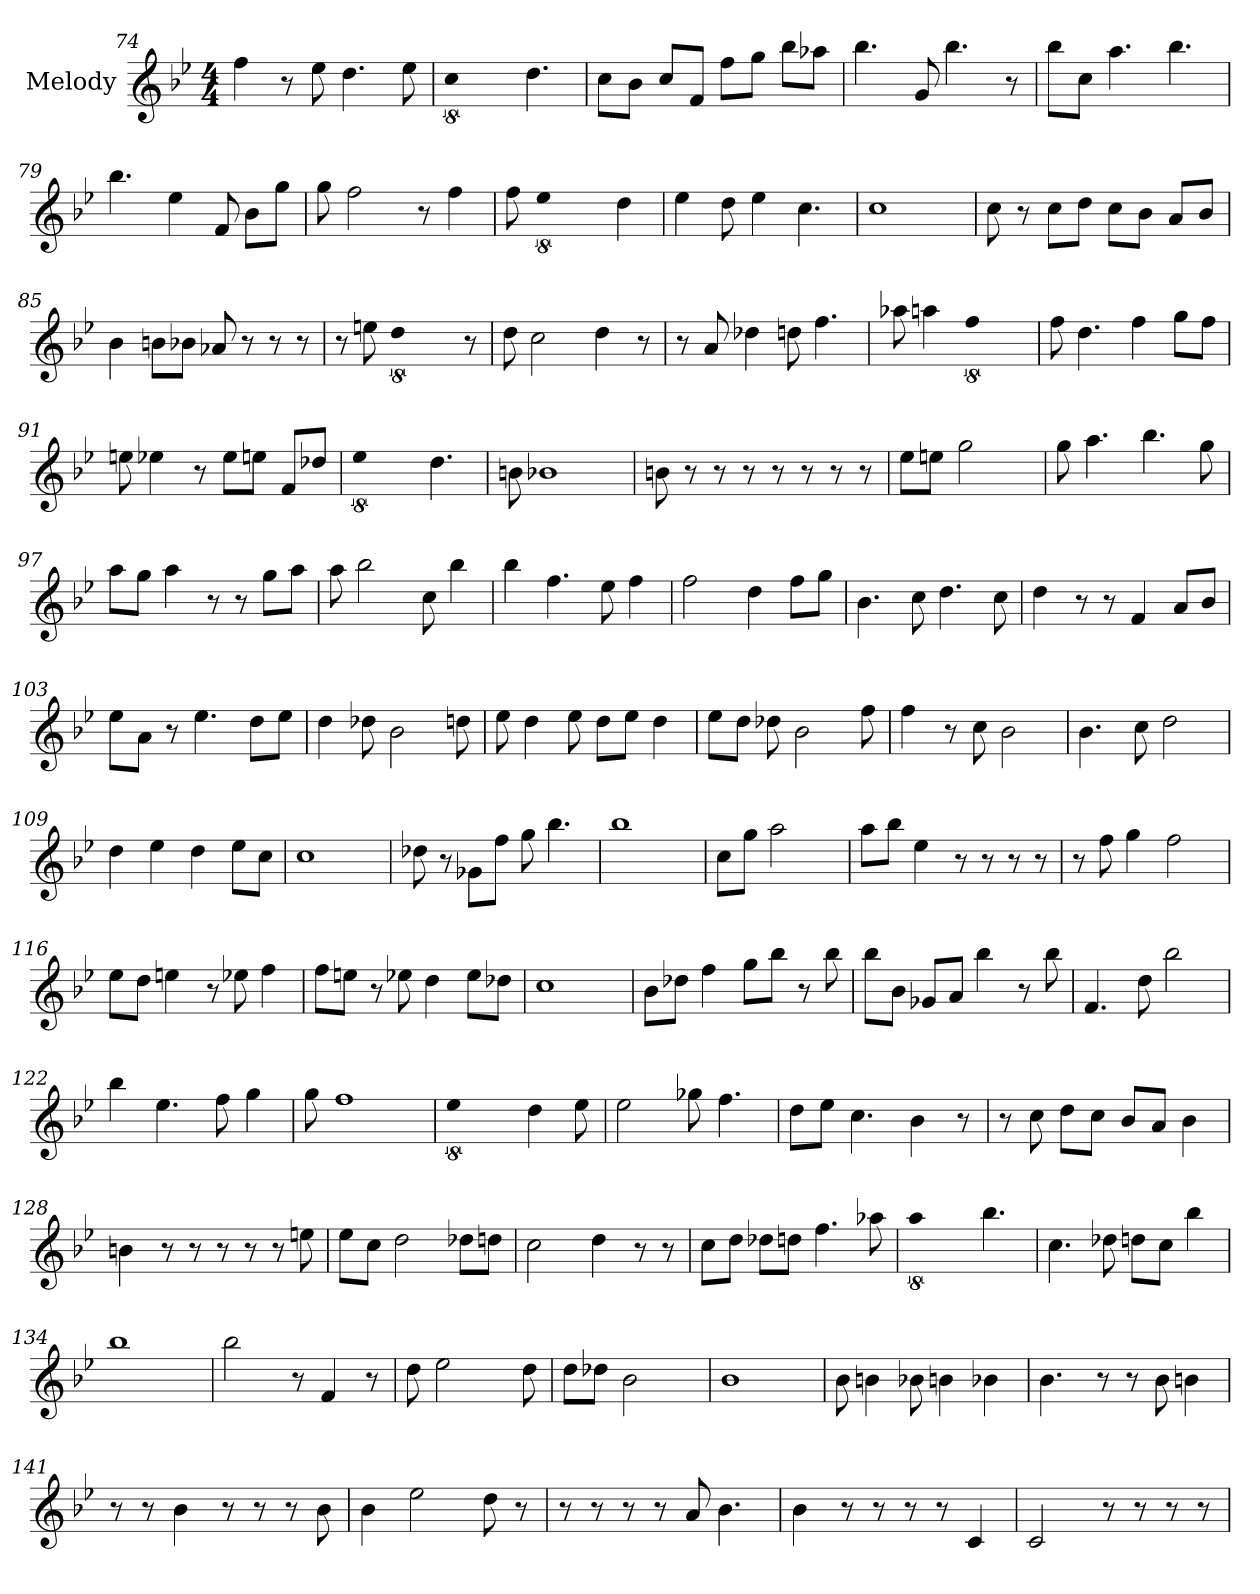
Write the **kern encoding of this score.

**kern
*part1
*staff1
*I"Melody
*clefG2
*k[b-e-]
*B-:
*M4/4
=74
4ff
8r
8ee-
4.dd
8ee-
=75
!LO:N:vis=2
8%5cc
4.dd
=76
8cc\L
8b-\J
8cc/L
8f/J
8ff\L
8gg\J
8bb-\L
8aa-\J
=77
4.bb-
8g
4.bb-
8r
=78
8bb-\L
8cc\J
4.aa
4.bb-
=79
4.bb-
4ee-
8f
8b-\L
8gg\J
=80
8gg
2ff
8r
4ff
=81
8ff
!LO:N:vis=2
8%5ee-
4dd
=82
4ee-
8dd
4ee-
4.cc
=83
1cc
=84
8cc
8r
8cc\L
8dd\J
8cc\L
8b-\J
8a/L
8b-/J
=85
4b-
8b\L
8b-\J
8a-
8r
8r
8r
=86
8r
8ee
!LO:N:vis=2
8%5dd
8r
=87
8dd
2cc
4dd
8r
=88
8r
8a
4dd-
8dd
4.ff
=89
8aa-
4aa
!LO:N:vis=2
8%5ff
=90
8ff
4.dd
4ff
8gg\L
8ff\J
=91
8ee
4ee-
8r
8ee-\L
8ee\J
8f/L
8dd-/J
=92
!LO:N:vis=2
8%5ee-
4.dd
=93
8b
!LO:N:vis=1
2..b-
=94
8b
8r
8r
8r
8r
8r
8r
8r
=95
8ee-\L
8ee\J
!LO:N:vis=2
2.gg
=96
8gg
4.aa
4.bb-
8gg
=97
8aa\L
8gg\J
4aa
8r
8r
8gg\L
8aa\J
=98
8aa
2bb-
8cc
4bb-
=99
4bb-
4.ff
8ee-
4ff
=100
2ff
4dd
8ff\L
8gg\J
=101
4.b-
8cc
4.dd
8cc
=102
4dd
8r
8r
4f
8a/L
8b-/J
=103
8ee-\L
8a\J
8r
4.ee-
8dd\L
8ee-\J
=104
4dd
8dd-
2b-
8dd
=105
8ee-
4dd
8ee-
8dd\L
8ee-\J
4dd
=106
8ee-\L
8dd\J
8dd-
2b-
8ff
=107
4ff
8r
8cc
2b-
=108
4.b-
8cc
2dd
=109
4dd
4ee-
4dd
8ee-\L
8cc\J
=110
1cc
=111
8dd-
8r
8g-\L
8ff\J
8gg
4.bb-
=112
1bb-
=113
8cc\L
8gg\J
!LO:N:vis=2
2.aa
=114
8aa\L
8bb-\J
4ee-
8r
8r
8r
8r
=115
8r
8ff
4gg
2ff
=116
8ee-\L
8dd\J
4ee
8r
8ee-
4ff
=117
8ff\L
8ee\J
8r
8ee-
4dd
8ee-\L
8dd-\J
=118
1cc
=119
8b-\L
8dd-\J
4ff
8gg\L
8bb-\J
8r
8bb-
=120
8bb-\L
8b-\J
8g-/L
8a/J
4bb-
8r
8bb-
=121
4.f
8dd
2bb-
=122
4bb-
4.ee-
8ff
4gg
=123
8gg
!LO:N:vis=1
2..ff
=124
!LO:N:vis=2
8%5ee-
4dd
8ee-
=125
2ee-
8gg-
4.ff
=126
8dd\L
8ee-\J
4.cc
4b-
8r
=127
8r
8cc
8dd\L
8cc\J
8b-/L
8a/J
4b-
=128
4b
8r
8r
8r
8r
8r
8ee
=129
8ee-\L
8cc\J
2dd
8dd-\L
8dd\J
=130
2cc
4dd
8r
8r
=131
8cc\L
8dd\J
8dd-\L
8dd\J
4.ff
8aa-
=132
!LO:N:vis=2
8%5aa
4.bb-
=133
4.cc
8dd-
8dd\L
8cc\J
4bb-
=134
1bb-
=135
2bb-
8r
4f
8r
=136
8dd
!LO:N:vis=2
2.ee-
8dd
=137
8dd\L
8dd-\J
!LO:N:vis=2
2.b-
=138
1b-
=139
8b-
4b
8b-
4b
4b-
=140
4.b-
8r
8r
8b-
4b
=141
8r
8r
4b-
8r
8r
8r
8b-
=142
4b-
2ee-
8dd
8r
=143
8r
8r
8r
8r
8a
4.b-
=144
4b-
8r
8r
8r
8r
4c
=145
2c
8r
8r
8r
8r
=
*-
